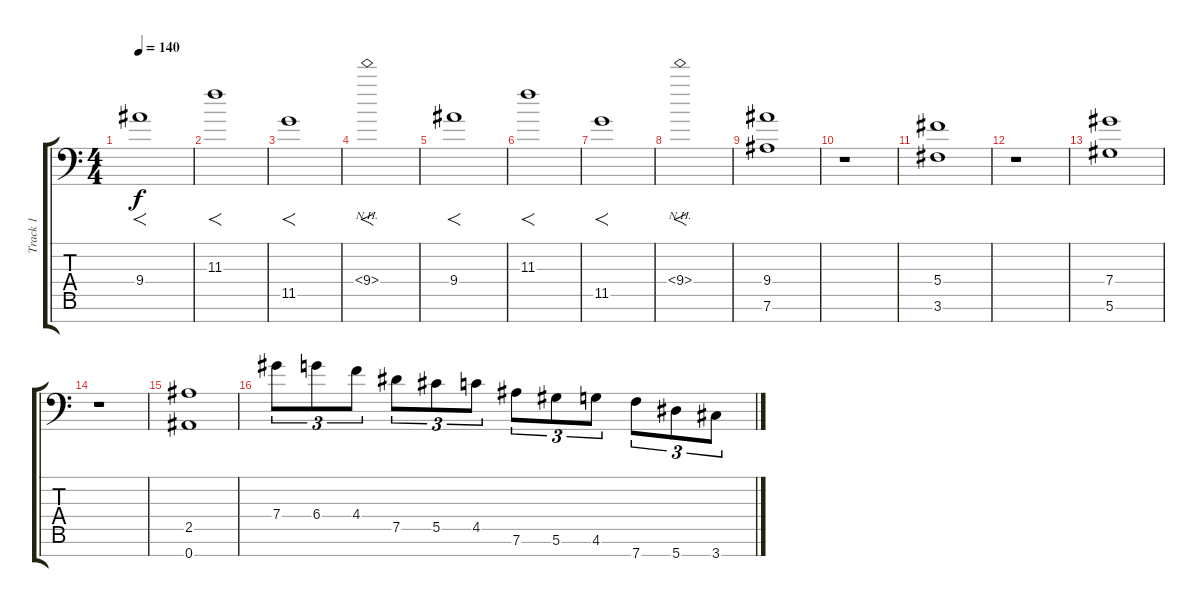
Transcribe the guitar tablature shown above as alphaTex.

\track ("Track 1" "Track 1") {instrument overdrivenguitar}
\staff {score tabs}
\tuning (Eb4 Bb3 Gb3 Db3 Ab2 Eb2 Bb1) {hide}
\ts (4 4)
\tempo 140
\clef f4
\ks c
9.4.1{f dy f} |
11.3.1{f} |
11.5.1{f} |
9.4{nh}.1{f} |
9.4.1{f} |
11.3.1{f} |
11.5.1{f} |
9.4{nh}.1{f} |
(9.4 7.6).1 |
r.1 |
(5.4 3.6).1 |
r.1 |
(7.4 5.6).1 |
r.1 |
(2.5 0.7).1 |
7.4.8{tu (3 2)} 6.4.8{tu (3 2)} 4.4.8{tu (3 2)} 7.5.8{tu (3 2)} 5.5.8{tu (3 2)} 4.5.8{tu (3 2)} 7.6.8{tu (3 2)} 5.6.8{tu (3 2)} 4.6.8{tu (3 2)} 7.7.8{tu (3 2)} 5.7.8{tu (3 2)} 3.7.8{tu (3 2)}
